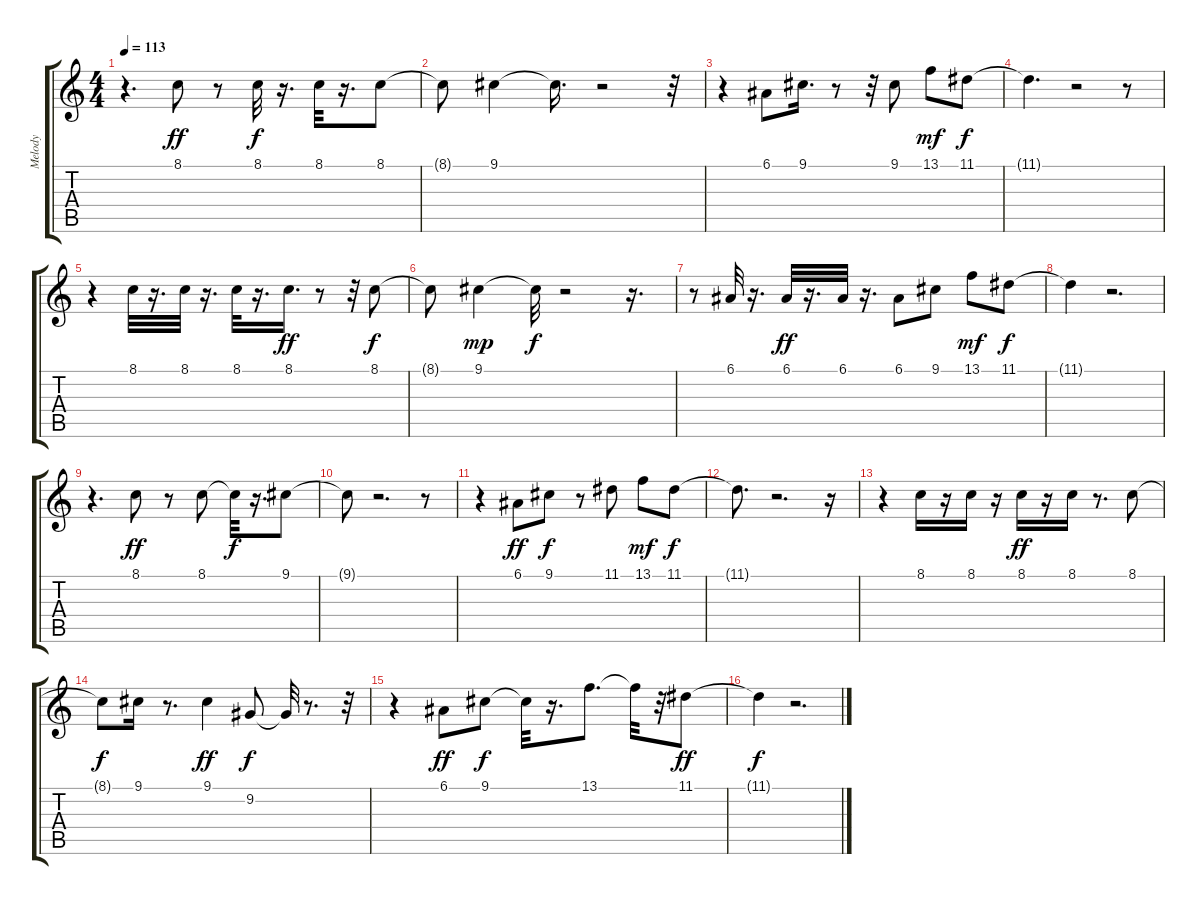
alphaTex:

\track ("Melody " "Melody ") {instrument vibraphone}
\staff {score tabs}
\tuning (E4 B3 G3 D3 A2 E2) {hide}
\ts (4 4)
\tempo 113
\clef g2
\ks c
r.4{d dy f} 8.1.8{dy ff} r.8 8.1.32{dy f} r.16{d} 8.1.32 r.16{d} 8.1.8 |
8.1{t}.8 9.1.4 9.1{t}.16{d} r.2 r.32 |
r.4 6.1.8 9.1.16{d} r.8 r.32 9.1.8 13.1.8{dy mf} 11.1.8{dy f} |
11.1{t}.4{d} r.2 r.8 |
r.4 8.1.32 r.16{d} 8.1.32 r.16{d} 8.1.32 r.16{d} 8.1.16{d dy ff} r.8 r.32 8.1.8{dy f} |
8.1{t}.8 9.1.4{dy mp} 9.1{t}.32{dy f} r.2 r.16{d} |
r.8 6.1.32 r.16{d} 6.1.32{dy ff} r.16{d} 6.1.32 r.16{d} 6.1.8 9.1.8 13.1.8{dy mf} 11.1.8{dy f} |
11.1{t}.4 r.2{d} |
r.4{d} 8.1.8{dy ff} r.8 8.1.8 8.1{t}.32{dy f} r.16{d} 9.1.8 |
9.1{t}.8 r.2{d} r.8 |
r.4 6.1.8{dy ff} 9.1.8{dy f} r.8 11.1.8 13.1.8{dy mf} 11.1.8{dy f} |
11.1{t}.8{d} r.2{d} r.16 |
r.4 8.1.16 r.16 8.1.16 r.16 8.1.16{dy ff} r.16 8.1.16 r.8{d} 8.1.8 |
8.1{t}.8{dy f} 9.1.16 r.8{d} 9.1.4{dy ff} 9.2.8{dy f} 9.2{t}.32 r.8{d} r.32 |
r.4 6.1.8{dy ff} 9.1.8{dy f} 9.1{t}.32 r.16{d} 13.1.8{d} 13.1{t}.32 r.32 11.1.8{dy ff} |
11.1{t}.4{dy f} r.2{d}
